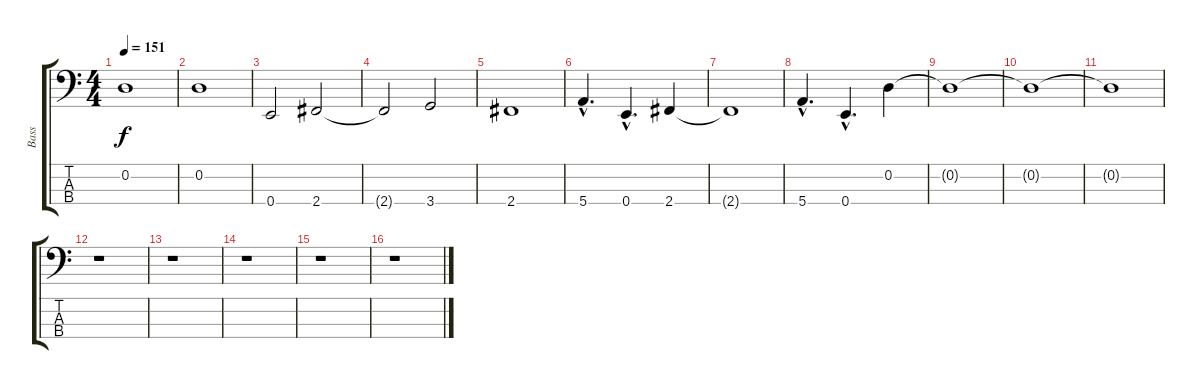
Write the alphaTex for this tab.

\track ("Bass" "Bass") {instrument fretlessbass}
\staff {score tabs}
\tuning (G2 D2 A1 E1) {hide}
\ts (4 4)
\tempo 151
\clef f4
\ks c
0.2{t}.1{dy f} |
0.2.1 |
0.4.2 2.4.2 |
2.4{t}.2 3.4.2 |
2.4.1 |
5.4{hac}.4{d} 0.4{hac}.4{d} 2.4.4 |
2.4{t}.1 |
5.4{hac}.4{d} 0.4{hac}.4{d} 0.2.4 |
0.2{t}.1 |
0.2{t}.1 |
0.2{t}.1 |
r.1 |
r.1 |
r.1 |
r.1 |
r.1
